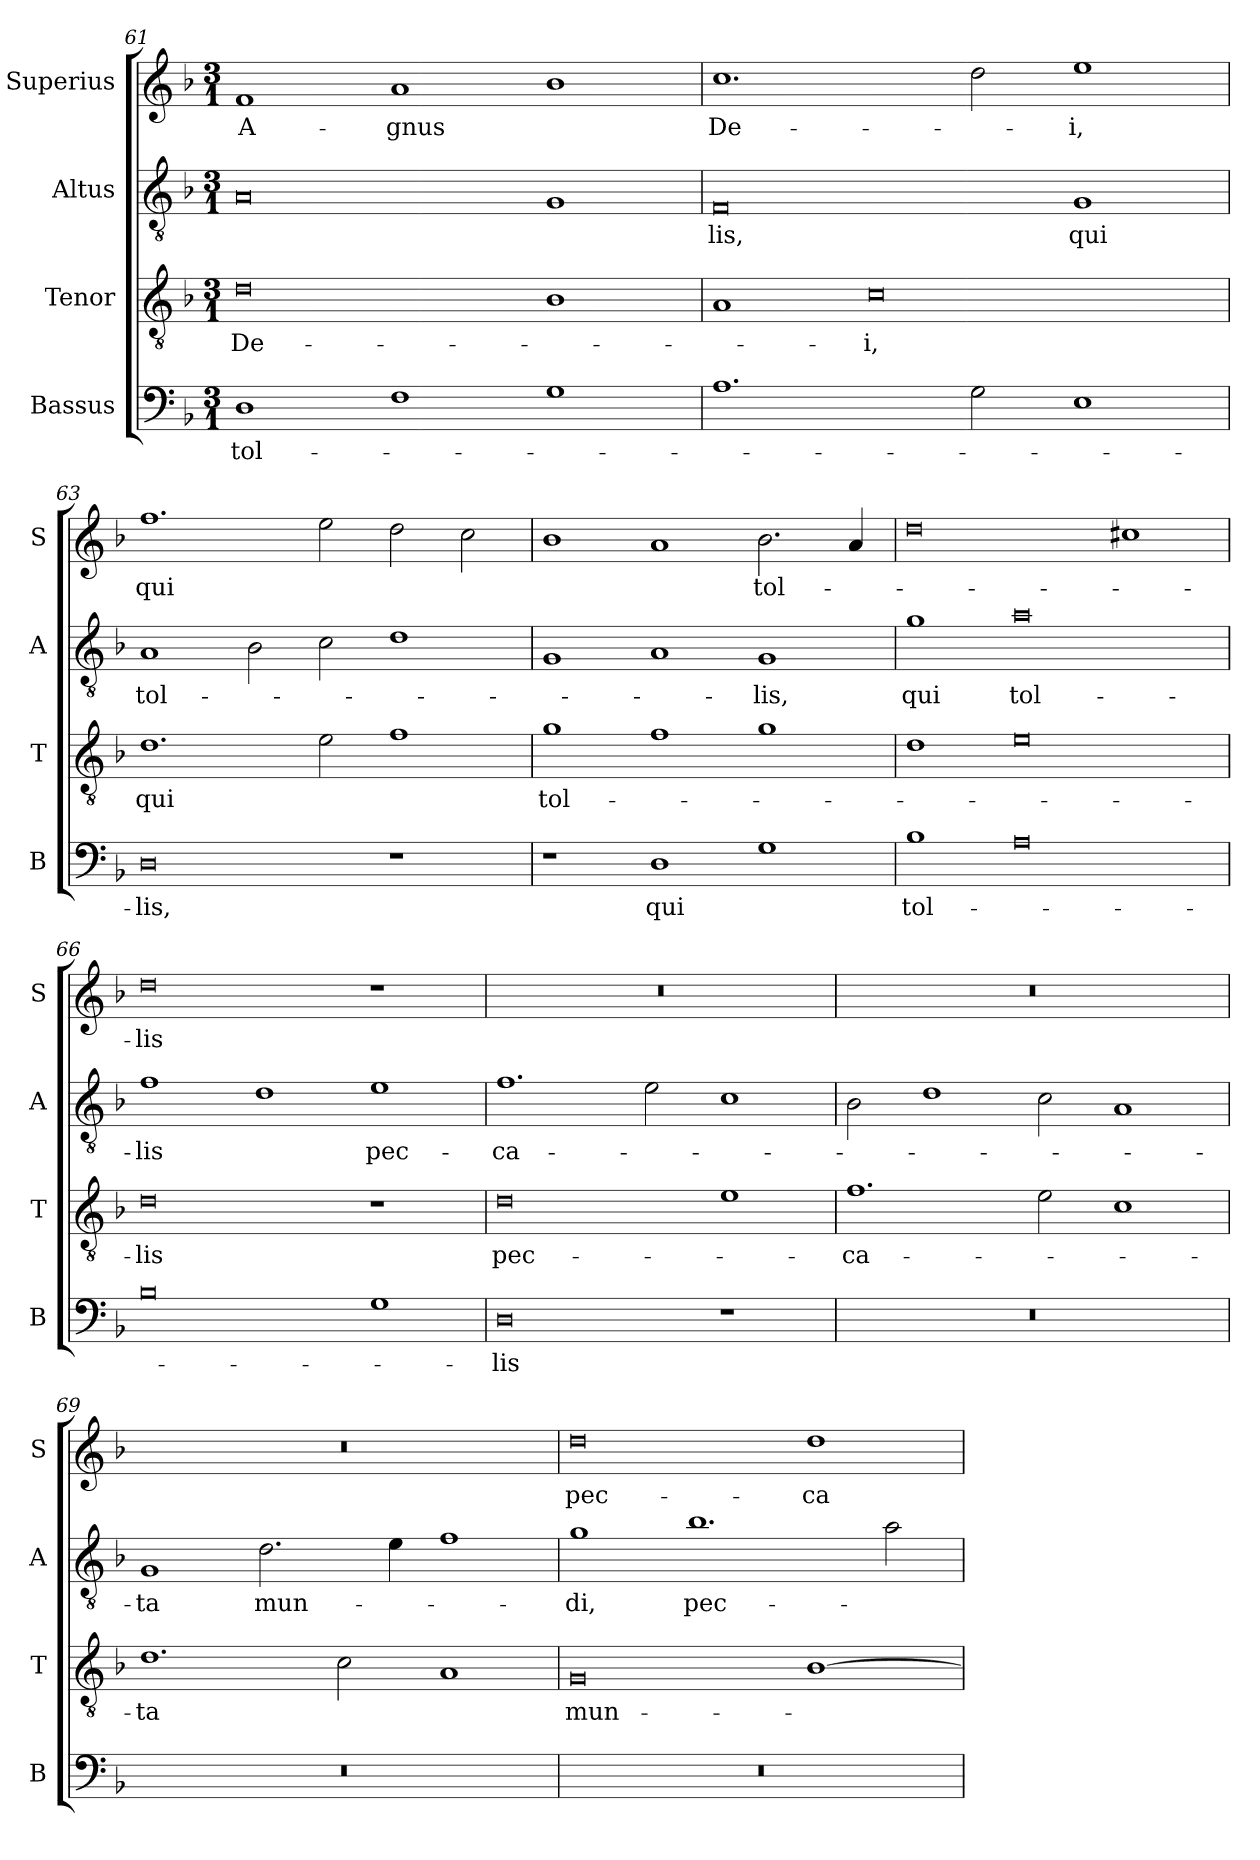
**kern	**text	**kern	**text	**kern	**text	**kern	**text
*part4	*part4	*part3	*part3	*part2	*part2	*part1	*part1
*staff4	*staff4	*staff3	*staff3	*staff2	*staff2	*staff1	*staff1
*I"Bassus	*	*I"Tenor	*	*I"Altus	*	*I"Superius	*
*I'B	*	*I'T	*	*I'A	*	*I'S	*
*clefF4	*	*clefGv2	*	*clefGv2	*	*clefG2	*
*k[b-]	*	*k[b-]	*	*k[b-]	*	*k[b-]	*
*M3/1	*	*M3/1	*	*M3/1	*	*M3/1	*
=61	=61	=61	=61	=61	=61	=61	=61
!	!	!	!LO:LY:i	!	!	!	!LO:LY:i
1D	tol-	0d	De-	0A	.	1f	A-
!	!	!	!	!	!	!	!LO:LY:i
1F	.	.	.	.	.	1a	-gnus
1G	.	1B-	.	1G	.	1b-	.
=62	=62	=62	=62	=62	=62	=62	=62
!	!	!	!	!	!	!	!LO:LY:i
1.A	.	1A	.	0F	-lis,	1.cc	De-
!	!	!	!LO:LY:i	!	!	!	!
.	.	0c	-i,	.	.	.	.
2G	.	.	.	.	.	2dd	.
!	!	!	!	!	!LO:LY:i	!	!LO:LY:i
1E	.	.	.	1G	qui	1ee	-i,
=63	=63	=63	=63	=63	=63	=63	=63
!	!	!	!	!	!LO:LY:i	!	!
0D	-lis,	1.d	qui	1A	tol-	1.ff	qui
.	.	.	.	2B-	.	.	.
.	.	2e	.	2c	.	2ee	.
1r	.	1f	.	1d	.	2dd	.
.	.	.	.	.	.	2cc	.
=64	=64	=64	=64	=64	=64	=64	=64
1r	.	1g	tol-	1G	.	1b-	.
!	!LO:LY:i	!	!	!	!	!	!
1D	qui	1f	.	1A	.	1a	.
!	!	!	!	!	!LO:LY:i	!	!
1G	.	1g	.	1G	-lis,	2.b-	tol-
.	.	.	.	.	.	4a	.
=65	=65	=65	=65	=65	=65	=65	=65
!	!LO:LY:i	!	!	!	!LO:LY:i	!	!
1B-	tol-	1d	.	1g	qui	0dd	.
!	!	!	!	!	!LO:LY:i	!	!
0A	.	0e	.	0a	tol-	.	.
.	.	.	.	.	.	1cc#X	.
=66	=66	=66	=66	=66	=66	=66	=66
!	!	!	!	!	!LO:LY:i	!	!
0B-	.	0d	-lis	1f	-lis	0dd	-lis
.	.	.	.	1d	.	.	.
1G	.	1r	.	1e	pec-	1r	.
=67	=67	=67	=67	=67	=67	=67	=67
!	!LO:LY:i	!	!	!	!	!	!
0D	-lis	0d	pec-	1.f	-ca-	0.r	.
.	.	.	.	2e	.	.	.
1r	.	1e	.	1c	.	.	.
=68	=68	=68	=68	=68	=68	=68	=68
0.r	.	1.f	-ca-	2B-	.	0.r	.
.	.	.	.	1d	.	.	.
.	.	2e	.	2c	.	.	.
.	.	1c	.	1A	.	.	.
=69	=69	=69	=69	=69	=69	=69	=69
0.r	.	1.d	-ta	1G	-ta	0.r	.
!	!	!	!	!	!LO:LY:i	!	!
.	.	.	.	2.d	mun-	.	.
.	.	2c	.	.	.	.	.
.	.	.	.	4e	.	.	.
.	.	1A	.	1f	.	.	.
=70	=70	=70	=70	=70	=70	=70	=70
!	!	!	!	!	!LO:LY:i	!	!
0.r	.	0G	mun-	1g	-di,	0dd	pec-
!	!	!	!	!	!LO:LY:i	!	!
.	.	.	.	1.b-	pec-	.	.
.	.	[1B-	.	.	.	1dd	-ca-
.	.	.	.	2a	.	.	.
=	=	=	=	=	=	=	=
*-	*-	*-	*-	*-	*-	*-	*-
